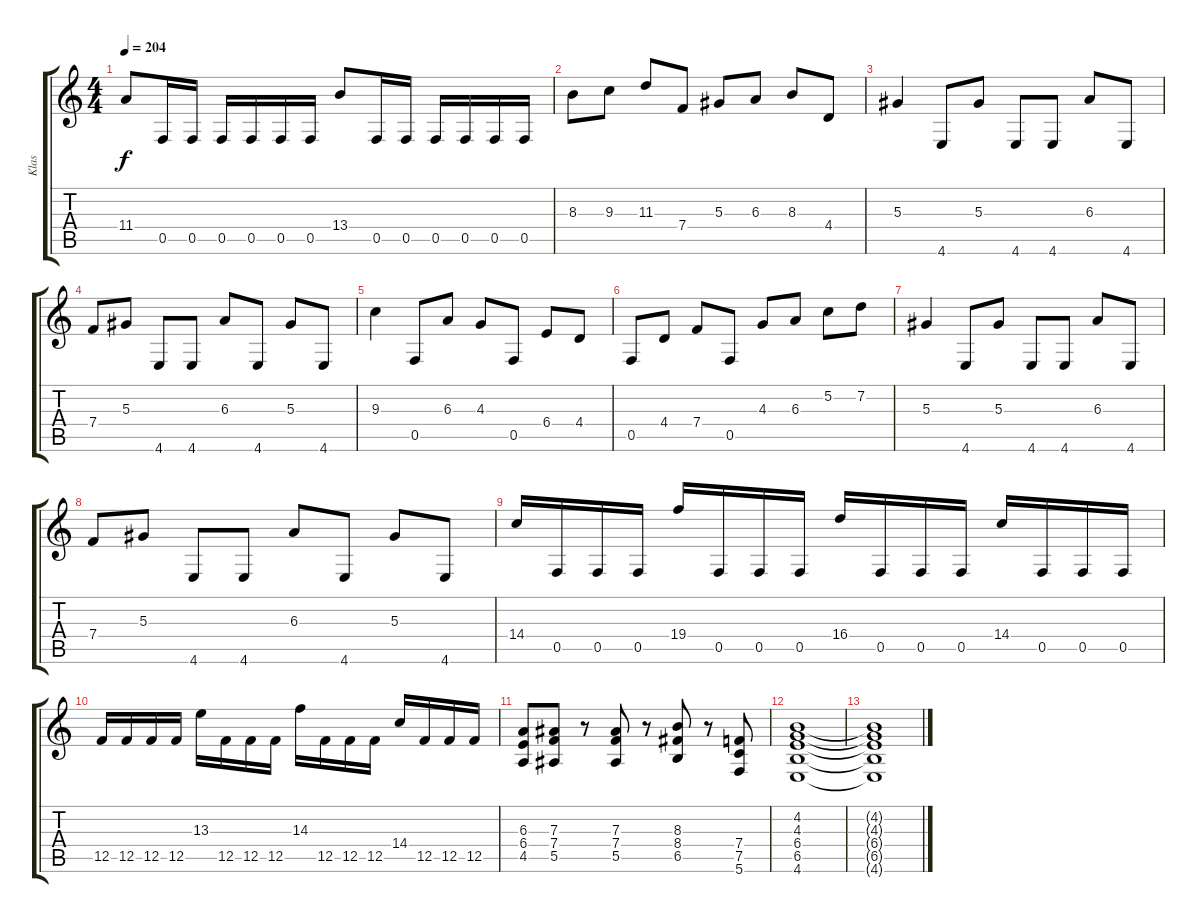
\track ("Klas" "Klas") {instrument overdrivenguitar}
\staff {score tabs}
\tuning (C4 G3 Eb3 Bb2 F2 C2) {hide}
\ts (4 4)
\tempo 204
\clef g2
\ks c
11.4.8{dy f} 0.5.16 0.5.16 0.5.16 0.5.16 0.5.16 0.5.16 13.4.8 0.5.16 0.5.16 0.5.16 0.5.16 0.5.16 0.5.16 |
8.3.8 9.3.8 11.3.8 7.4.8 5.3.8 6.3.8 8.3.8 4.4.8 |
5.3.4 4.6.8 5.3.8 4.6.8 4.6.8 6.3.8 4.6.8 |
7.4.8 5.3.8 4.6.8 4.6.8 6.3.8 4.6.8 5.3.8 4.6.8 |
9.3.4 0.5.8 6.3.8 4.3.8 0.5.8 6.4.8 4.4.8 |
0.5.8 4.4.8 7.4.8 0.5.8 4.3.8 6.3.8 5.2.8 7.2.8 |
5.3.4 4.6.8 5.3.8 4.6.8 4.6.8 6.3.8 4.6.8 |
7.4.8 5.3.8 4.6.8 4.6.8 6.3.8 4.6.8 5.3.8 4.6.8 |
14.4.16 0.5.16 0.5.16 0.5.16 19.4.16 0.5.16 0.5.16 0.5.16 16.4.16 0.5.16 0.5.16 0.5.16 14.4.16 0.5.16 0.5.16 0.5.16 |
12.5.16 12.5.16 12.5.16 12.5.16 13.3.16 12.5.16 12.5.16 12.5.16 14.3.16 12.5.16 12.5.16 12.5.16 14.4.16 12.5.16 12.5.16 12.5.16 |
(6.3 6.4 4.5).8 (7.3 7.4 5.5).8 r.8 (7.3 7.4 5.5).8 r.8 (8.3 8.4 6.5).8 r.8 (7.4 7.5 5.6).8 |
(4.2 4.3 6.4 6.5 4.6).1 |
(4.2{t} 4.3{t} 6.4{t} 6.5{t} 4.6{t}).1
